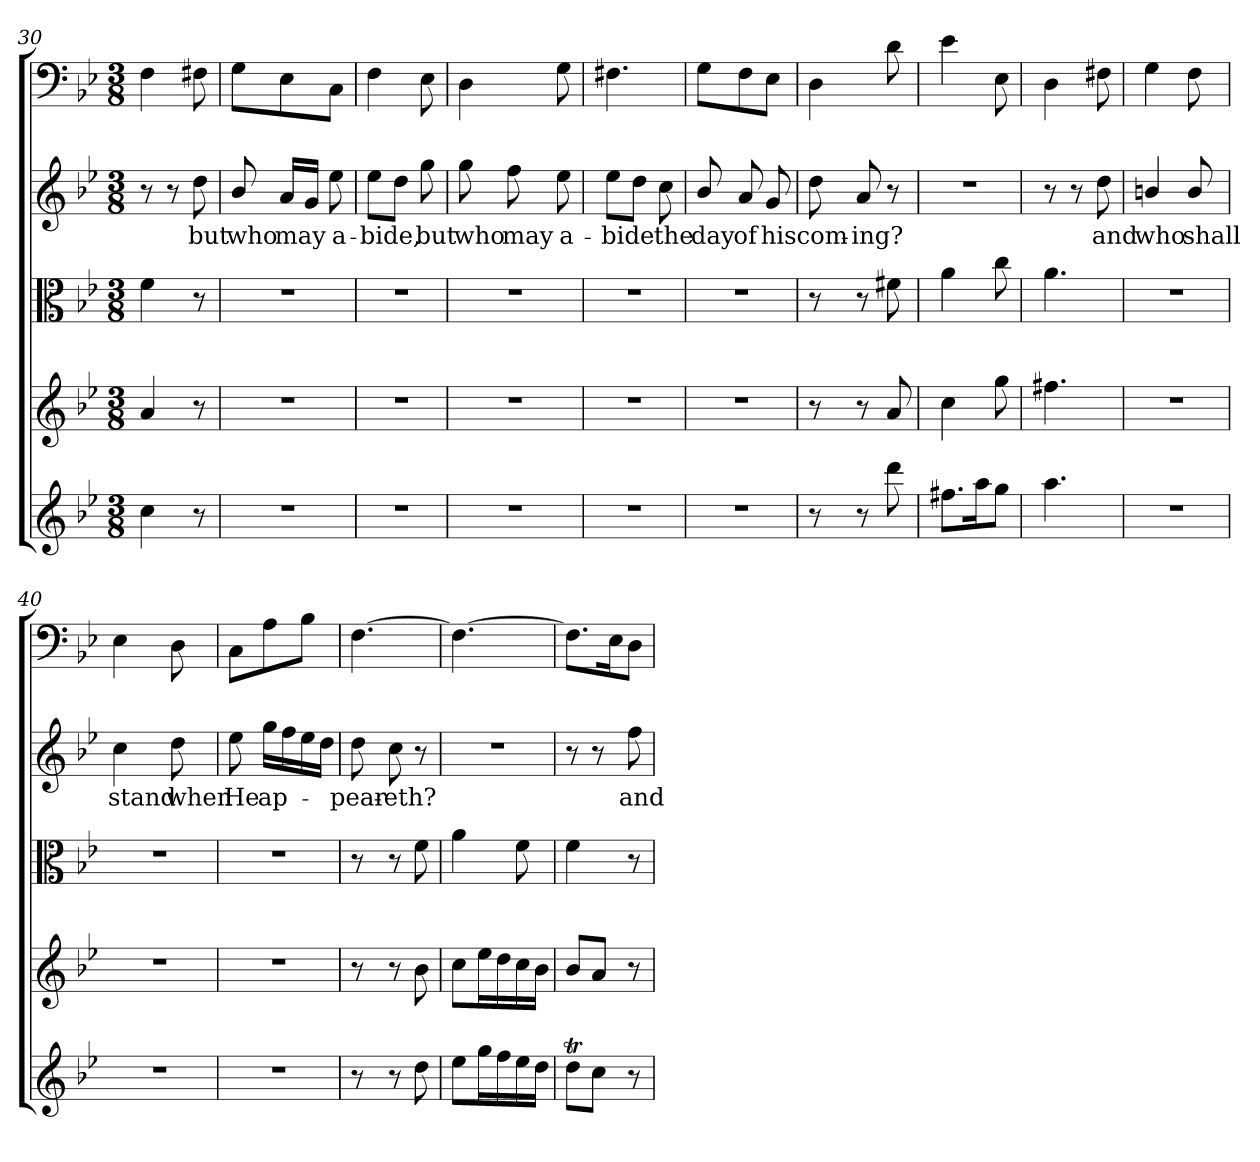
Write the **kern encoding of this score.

**kern	**kern	**kern	**kern	**text	**kern
*part5	*part4	*part3	*part2	*part2	*part1
*staff5	*staff4	*staff3	*staff2	*staff2	*staff1
*clefG2	*clefG2	*clefC3	*clefG2	*	*clefF4
*k[b-e-]	*k[b-e-]	*k[b-e-]	*k[b-e-]	*	*k[b-e-]
*g:	*g:	*g:	*g:	*	*g:
*M3/8	*M3/8	*M3/8	*M3/8	*	*M3/8
=30	=30	=30	=30	=30	=30
4cc\	4a/	4f\	8r	.	4F\
.	.	.	8r	.	.
8r	8r	8r	8dd\	but	8F#X\
=31	=31	=31	=31	=31	=31
4.r	4.r	4.r	8b-/	who	8G\L
.	.	.	16a/LL	may	8E-\
.	.	.	16g/JJ	.	.
.	.	.	8ee-\	a-	8C\J
=32	=32	=32	=32	=32	=32
4.r	4.r	4.r	8ee-\L	-bide,	4F\
.	.	.	8dd\J	.	.
.	.	.	8gg\	but	8E-\
=33	=33	=33	=33	=33	=33
4.r	4.r	4.r	8gg\	who	4D\
.	.	.	8ff\	may	.
.	.	.	8ee-\	a-	8G\
=34	=34	=34	=34	=34	=34
4.r	4.r	4.r	8ee-\L	-bide	4.F#X\
.	.	.	8dd\J	.	.
.	.	.	8cc\	the	.
=35	=35	=35	=35	=35	=35
4.r	4.r	4.r	8b-/	day	8G\L
.	.	.	8a/	of	8F\
.	.	.	8g/	his	8E-\J
=36	=36	=36	=36	=36	=36
8r	8r	8r	8dd\	com-	4D\
8r	8r	8r	8a/	-ing?	.
8ddd\	8a/	8f#X\	8r	.	8d\
=37	=37	=37	=37	=37	=37
8.ff#X\L	4cc\	4a\	4.r	.	4e-\
16aa\K	.	.	.	.	.
8gg\J	8gg\	8cc\	.	.	8E-\
=38	=38	=38	=38	=38	=38
4.aa\	4.ff#X\	4.a\	8r	.	4D\
.	.	.	8r	.	.
.	.	.	8dd\	and	8F#X\
=39	=39	=39	=39	=39	=39
4.r	4.r	4.r	4bn/	who	4G\
.	.	.	8b/	shall	8F\
=40	=40	=40	=40	=40	=40
4.r	4.r	4.r	4cc\	stand	4E-\
.	.	.	8dd\	when	8D\
=41	=41	=41	=41	=41	=41
4.r	4.r	4.r	8ee-\	He	8C\L
.	.	.	16gg\LL	ap-	8A\
.	.	.	16ff\	.	.
.	.	.	16ee-\	.	8B-\J
.	.	.	16dd\JJ	.	.
=42	=42	=42	=42	=42	=42
8r	8r	8r	8dd\	-pear-	[4.F\
8r	8r	8r	8cc\	-eth?	.
8dd\	8b-\	8f\	8r	.	.
=43	=43	=43	=43	=43	=43
8ee-\L	8cc\L	4a\	4.r	.	4.F\_
16gg\L	16ee-\L	.	.	.	.
16ff\	16dd\	.	.	.	.
16ee-\	16cc\	8f\	.	.	.
16dd\JJ	16b-\JJ	.	.	.	.
=44	=44	=44	=44	=44	=44
8ddt\L	8b-/L	4f\	8r	.	8.F\L]
8cc\J	8a/J	.	8r	.	.
.	.	.	.	.	16E-\K
8r	8r	8r	8ff\	and	8D\J
=	=	=	=	=	=
*-	*-	*-	*-	*-	*-
